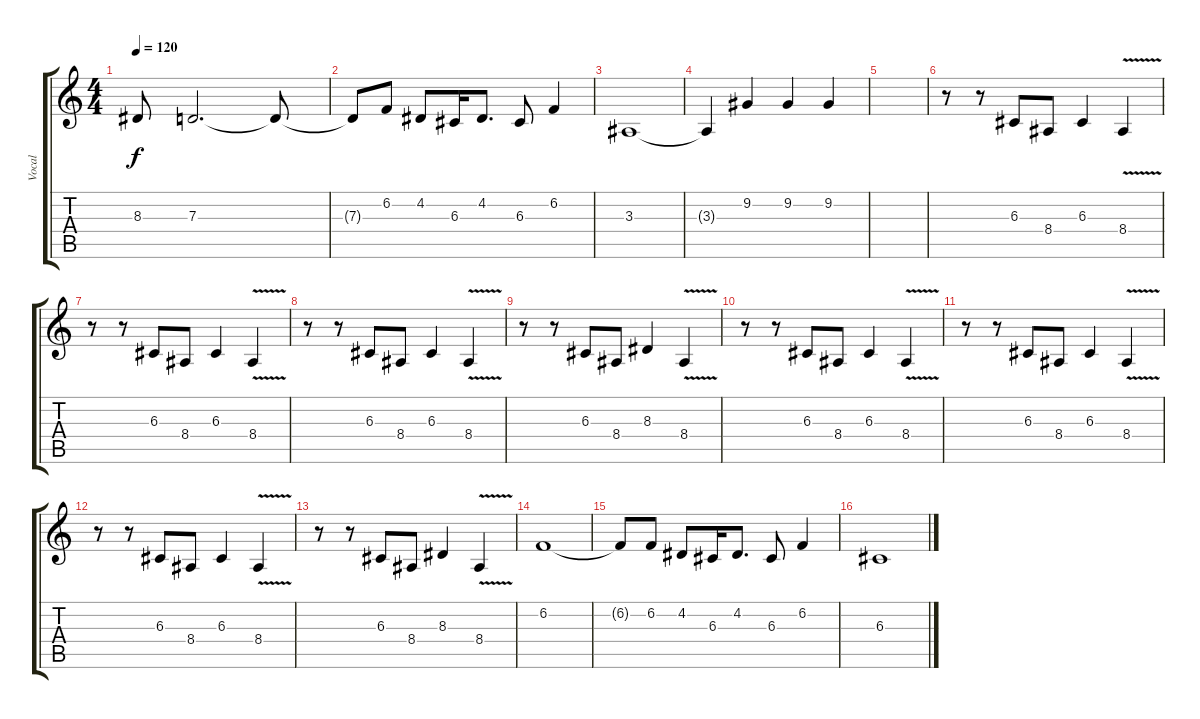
\track ("Vocal" "Vocal") {instrument sopranosax}
\staff {score tabs}
\tuning (E4 B3 G3 D3 A2 D2) {hide}
\ts (4 4)
\tempo 120
\clef g2
\ks c
8.3.8{dy f} 7.3.2{d} 7.3{t}.8 |
7.3{t}.8 6.2.8 4.2.8 6.3.16 4.2.8{d} 6.3.8 6.2.4 |
3.3.1 |
3.3{t}.4 9.2.4 9.2.4 9.2.4 |
|
r.8 r.8 6.3.8 8.4.8 6.3.4 8.4{v}.4 |
r.8 r.8 6.3.8 8.4.8 6.3.4 8.4{v}.4 |
r.8 r.8 6.3.8 8.4.8 6.3.4 8.4{v}.4 |
r.8 r.8 6.3.8 8.4.8 8.3.4 8.4{v}.4 |
r.8 r.8 6.3.8 8.4.8 6.3.4 8.4{v}.4 |
r.8 r.8 6.3.8 8.4.8 6.3.4 8.4{v}.4 |
r.8 r.8 6.3.8 8.4.8 6.3.4 8.4{v}.4 |
r.8 r.8 6.3.8 8.4.8 8.3.4 8.4{v}.4 |
6.2.1 |
6.2{t}.8 6.2.8 4.2.8 6.3.16 4.2.8{d} 6.3.8 6.2.4 |
6.3.1
